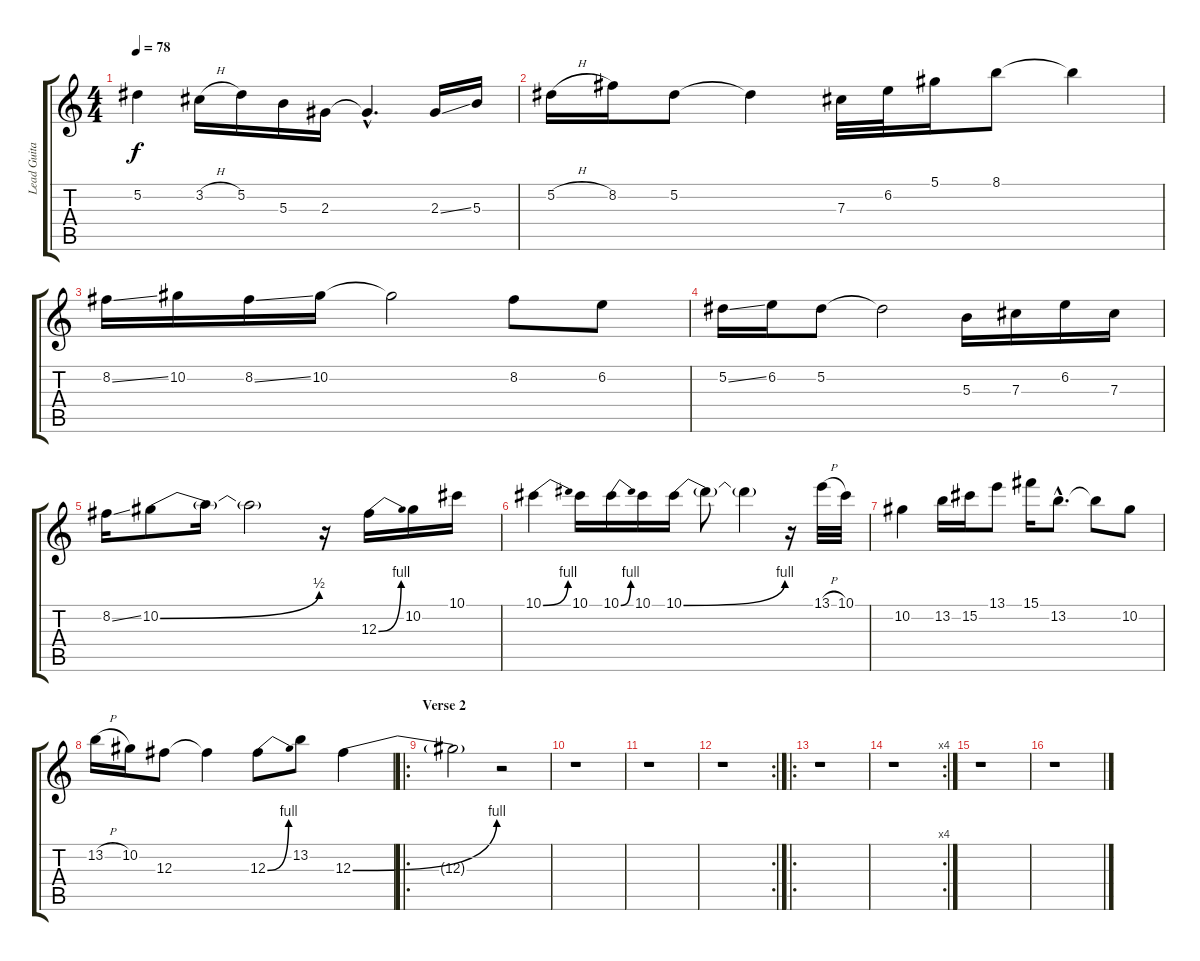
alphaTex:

\track ("Lead Guitar" "Lead Guita") {instrument electricguitarclean}
\staff {score tabs}
\tuning (Eb4 Bb3 Gb3 Db3 Ab2 Eb2) {hide}
\ts (4 4)
\tempo 78
\clef g2
\ks c
5.2{t}.4{dy f} 3.2{h}.16 5.2.16 5.3.16 2.3.16 2.3{hac t}.4{d} 2.3{ss}.16 5.3.16 |
5.2{h}.16 8.2.16 5.2.8 5.2{t}.4 7.3.32 6.2.32 5.1.16 8.1.8 8.1{t}.4 |
8.2{ss}.16 10.2.16 8.2{ss}.16 10.2.16 10.2{t}.2 8.2.8 6.2.8 |
5.2{ss}.16 6.2.16 5.2.8 5.2{t}.2 5.3.16 7.3.16 6.2.16 7.3.16 |
8.2{ss}.16 10.2{be (bend 0 0 60 2)}.8 10.2{t}.16 10.2{t}.2 r.16 12.3{be (bend 0 0 60 4)}.16 10.2.16 10.1.16 |
10.1{be (bend 0 0 60 4)}.4 10.1.16 10.1{be (bend 0 0 60 4)}.16 10.1.16 10.1{be (bend 0 0 60 4)}.16 10.1{t}.8 10.1{t}.4 r.16 13.1{h}.32 10.1.32 |
10.2.4 13.2.16 15.2.16 13.1.8 15.1.16 13.2{hac}.8{d} 13.2{t}.8 10.2.8 |
13.2{h}.16 10.2.16 12.3.8 12.3{t}.4 12.3{be (bend 0 0 60 4)}.8 13.2.8 12.3{be (bend 0 0 60 4)}.4 |
\ro
\section ("" "Verse 2")
12.3{t}.2 r.2 |
r.1 |
r.1 |
\rc 2
r.1 |
\ro
r.1 |
\rc 4
r.1 |
r.1 |
r.1
